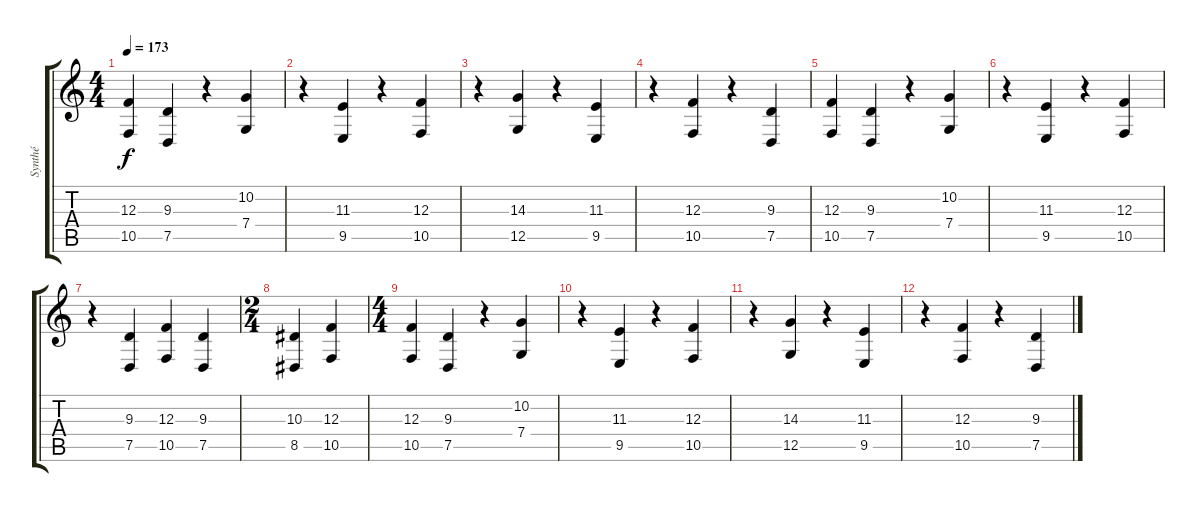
\track ("Synthé" "Synthé") {instrument pad3polysynth}
\staff {score tabs}
\tuning (D4 A3 F3 C3 G2 D2) {hide}
\ts (4 4)
\tempo 173
\clef g2
\ks c
(12.3 10.5).4{dy f} (9.3 7.5).4 r.4 (10.2 7.4).4 |
r.4 (11.3 9.5).4 r.4 (12.3 10.5).4 |
r.4 (14.3 12.5).4 r.4 (11.3 9.5).4 |
r.4 (12.3 10.5).4 r.4 (9.3 7.5).4 |
(12.3 10.5).4{volume 11 instrument choiraahs} (9.3 7.5).4 r.4 (10.2 7.4).4 |
r.4 (11.3 9.5).4 r.4 (12.3 10.5).4 |
r.4 (9.3 7.5).4 (12.3 10.5).4 (9.3 7.5).4 |
\ts (2 4)
(10.3 8.5).4 (12.3 10.5).4 |
\ts (4 4)
(12.3 10.5).4 (9.3 7.5).4 r.4 (10.2 7.4).4 |
r.4 (11.3 9.5).4 r.4 (12.3 10.5).4 |
r.4 (14.3 12.5).4 r.4 (11.3 9.5).4 |
r.4 (12.3 10.5).4 r.4 (9.3 7.5).4
